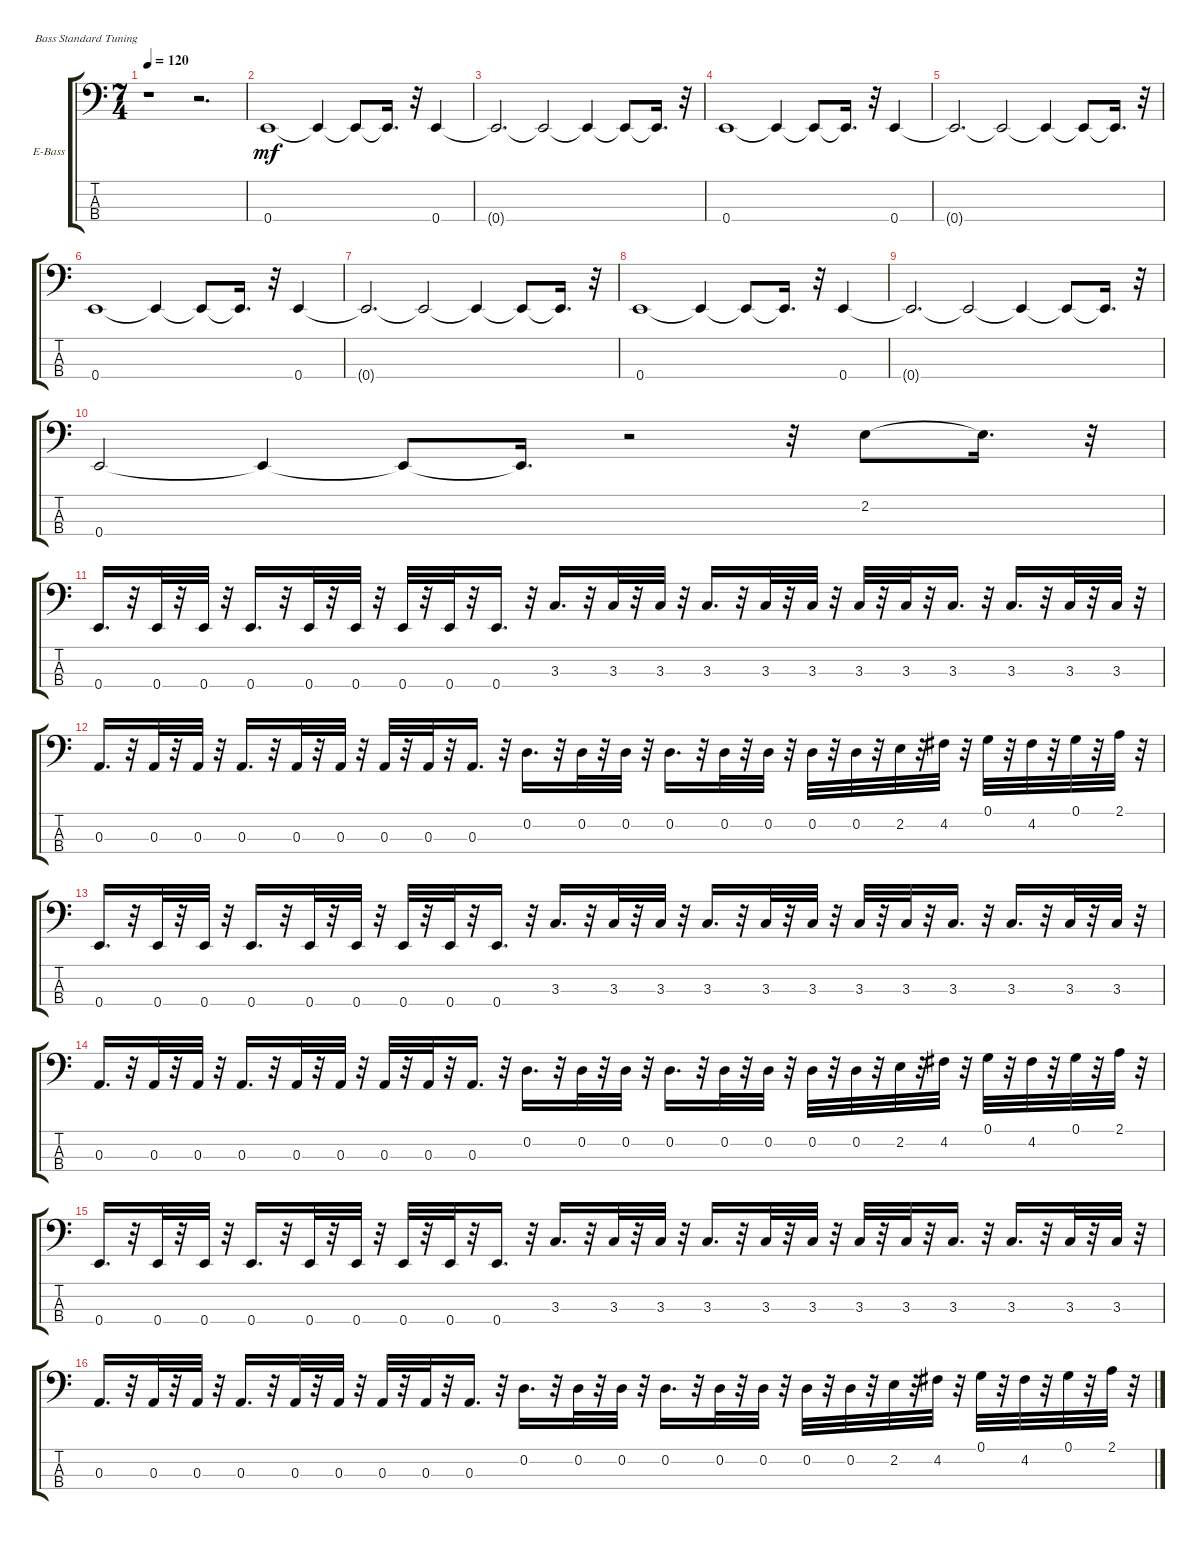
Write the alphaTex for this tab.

\bracketExtendMode groupsimilarinstruments
\firstSystemTrackNameOrientation horizontal
\otherSystemsTrackNameOrientation horizontal
\track ("" "E-Bass") {instrument electricbassfinger}
\staff {score tabs}
\tuning (G2 D2 A1 E1)
\ts (7 4)
\tempo 120
\clef f4
\ks c
r.1{dy mf instrument electricbassfinger} r.2{d} |
0.4.1 0.4{t}.4 0.4{t}.8 0.4{t}.16{d} r.32 0.4.4 |
0.4{t}.2{d} 0.4{t}.2 0.4{t}.4 0.4{t}.8 0.4{t}.16{d} r.32 |
0.4.1 0.4{t}.4 0.4{t}.8 0.4{t}.16{d} r.32 0.4.4 |
0.4{t}.2{d} 0.4{t}.2 0.4{t}.4 0.4{t}.8 0.4{t}.16{d} r.32 |
0.4.1 0.4{t}.4 0.4{t}.8 0.4{t}.16{d} r.32 0.4.4 |
0.4{t}.2{d} 0.4{t}.2 0.4{t}.4 0.4{t}.8 0.4{t}.16{d} r.32 |
0.4.1 0.4{t}.4 0.4{t}.8 0.4{t}.16{d} r.32 0.4.4 |
0.4{t}.2{d} 0.4{t}.2 0.4{t}.4 0.4{t}.8 0.4{t}.16{d} r.32 |
0.4.2 0.4{t}.4 0.4{t}.8 0.4{t}.16{d} r.2 r.32 2.2.8 2.2{t}.16{d} r.32 |
0.4.16{d} r.32 0.4.32 r.32 0.4.32 r.32 0.4.16{d} r.32 0.4.32 r.32 0.4.32 r.32 0.4.32 r.32 0.4.32 r.32 0.4.16{d} r.32 3.3.16{d} r.32 3.3.32 r.32 3.3.32 r.32 3.3.16{d} r.32 3.3.32 r.32 3.3.32 r.32 3.3.32 r.32 3.3.32 r.32 3.3.16{d} r.32 3.3.16{d} r.32 3.3.32 r.32 3.3.32 r.32 |
0.3.16{d} r.32 0.3.32 r.32 0.3.32 r.32 0.3.16{d} r.32 0.3.32 r.32 0.3.32 r.32 0.3.32 r.32 0.3.32 r.32 0.3.16{d} r.32 0.2.16{d} r.32 0.2.32 r.32 0.2.32 r.32 0.2.16{d} r.32 0.2.32 r.32 0.2.32 r.32 0.2.32 r.32 0.2.32 r.32 2.2.32 r.32 4.2.32 r.32 0.1.32 r.32 4.2.32 r.32 0.1.32 r.32 2.1.32 r.32 |
0.4.16{d} r.32 0.4.32 r.32 0.4.32 r.32 0.4.16{d} r.32 0.4.32 r.32 0.4.32 r.32 0.4.32 r.32 0.4.32 r.32 0.4.16{d} r.32 3.3.16{d} r.32 3.3.32 r.32 3.3.32 r.32 3.3.16{d} r.32 3.3.32 r.32 3.3.32 r.32 3.3.32 r.32 3.3.32 r.32 3.3.16{d} r.32 3.3.16{d} r.32 3.3.32 r.32 3.3.32 r.32 |
0.3.16{d} r.32 0.3.32 r.32 0.3.32 r.32 0.3.16{d} r.32 0.3.32 r.32 0.3.32 r.32 0.3.32 r.32 0.3.32 r.32 0.3.16{d} r.32 0.2.16{d} r.32 0.2.32 r.32 0.2.32 r.32 0.2.16{d} r.32 0.2.32 r.32 0.2.32 r.32 0.2.32 r.32 0.2.32 r.32 2.2.32 r.32 4.2.32 r.32 0.1.32 r.32 4.2.32 r.32 0.1.32 r.32 2.1.32 r.32 |
0.4.16{d} r.32 0.4.32 r.32 0.4.32 r.32 0.4.16{d} r.32 0.4.32 r.32 0.4.32 r.32 0.4.32 r.32 0.4.32 r.32 0.4.16{d} r.32 3.3.16{d} r.32 3.3.32 r.32 3.3.32 r.32 3.3.16{d} r.32 3.3.32 r.32 3.3.32 r.32 3.3.32 r.32 3.3.32 r.32 3.3.16{d} r.32 3.3.16{d} r.32 3.3.32 r.32 3.3.32 r.32 |
0.3.16{d} r.32 0.3.32 r.32 0.3.32 r.32 0.3.16{d} r.32 0.3.32 r.32 0.3.32 r.32 0.3.32 r.32 0.3.32 r.32 0.3.16{d} r.32 0.2.16{d} r.32 0.2.32 r.32 0.2.32 r.32 0.2.16{d} r.32 0.2.32 r.32 0.2.32 r.32 0.2.32 r.32 0.2.32 r.32 2.2.32 r.32 4.2.32 r.32 0.1.32 r.32 4.2.32 r.32 0.1.32 r.32 2.1.32 r.32
